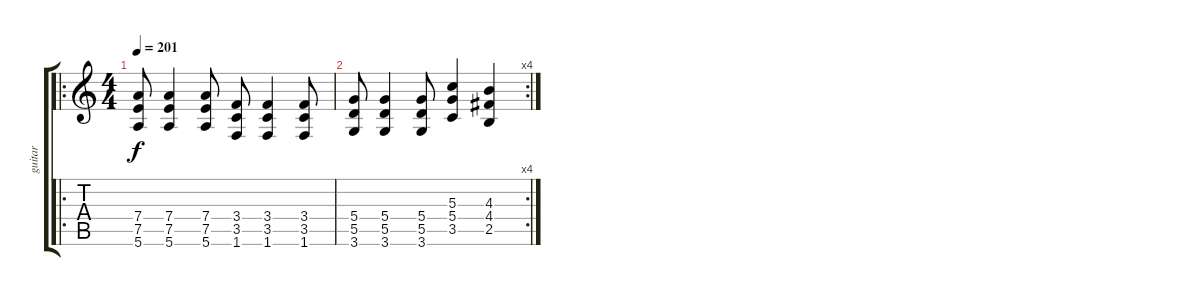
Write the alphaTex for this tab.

\track ("guitar" "guitar") {instrument overdrivenguitar}
\staff {score tabs}
\tuning (E4 B3 G3 D3 A2 E2) {hide}
\ro
\ts (4 4)
\tempo 201
\clef g2
\ks c
(7.4 7.5 5.6).8{dy f} (7.4 7.5 5.6).4 (7.4 7.5 5.6).8 (3.4 3.5 1.6).8 (3.4 3.5 1.6).4 (3.4 3.5 1.6).8 |
\rc 4
(5.4 5.5 3.6).8 (5.4 5.5 3.6).4 (5.4 5.5 3.6).8 (5.3 5.4 3.5).4 (4.3 4.4 2.5).4
